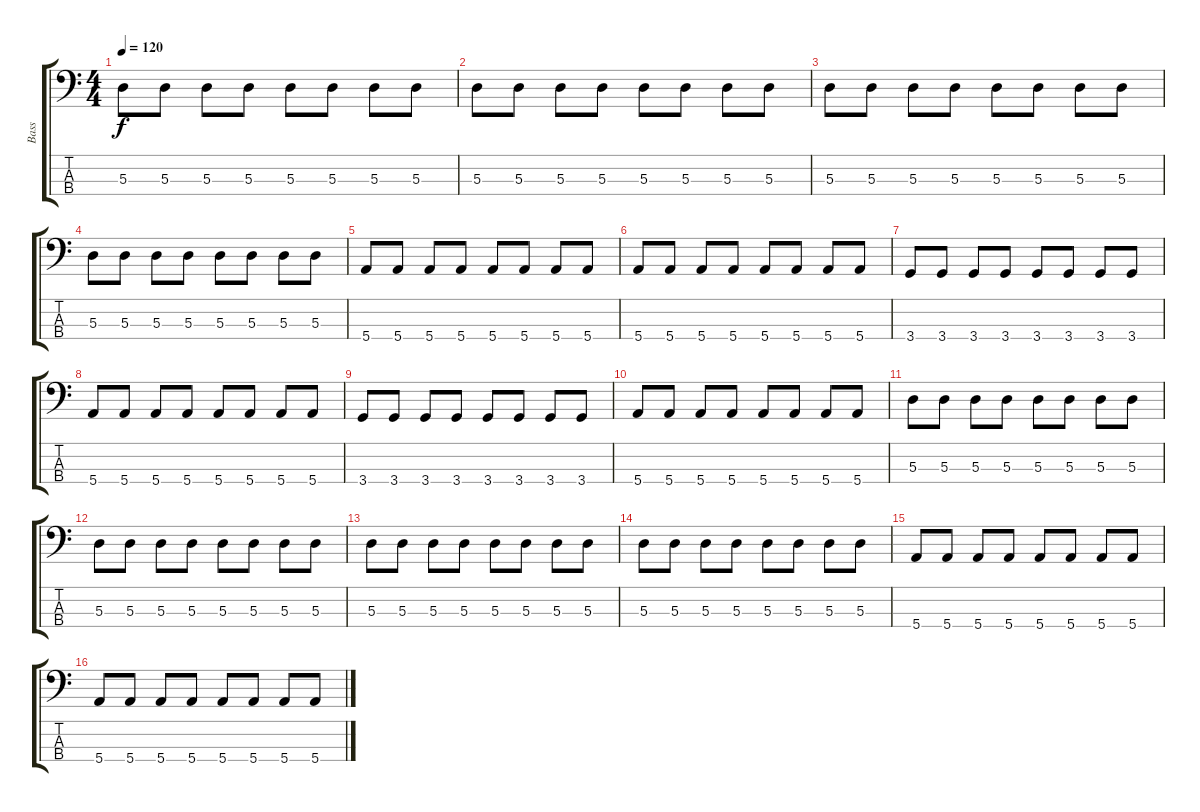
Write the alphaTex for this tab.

\track ("Bass" "Bass") {instrument electricbasspick}
\staff {score tabs}
\tuning (G2 D2 A1 E1) {hide}
\ts (4 4)
\tempo 120
\clef f4
\ks c
5.3.8{dy f} 5.3.8 5.3.8 5.3.8 5.3.8 5.3.8 5.3.8 5.3.8 |
5.3.8 5.3.8 5.3.8 5.3.8 5.3.8 5.3.8 5.3.8 5.3.8 |
5.3.8 5.3.8 5.3.8 5.3.8 5.3.8 5.3.8 5.3.8 5.3.8 |
5.3.8 5.3.8 5.3.8 5.3.8 5.3.8 5.3.8 5.3.8 5.3.8 |
5.4.8 5.4.8 5.4.8 5.4.8 5.4.8 5.4.8 5.4.8 5.4.8 |
5.4.8 5.4.8 5.4.8 5.4.8 5.4.8 5.4.8 5.4.8 5.4.8 |
3.4.8 3.4.8 3.4.8 3.4.8 3.4.8 3.4.8 3.4.8 3.4.8 |
5.4.8 5.4.8 5.4.8 5.4.8 5.4.8 5.4.8 5.4.8 5.4.8 |
3.4.8 3.4.8 3.4.8 3.4.8 3.4.8 3.4.8 3.4.8 3.4.8 |
5.4.8 5.4.8 5.4.8 5.4.8 5.4.8 5.4.8 5.4.8 5.4.8 |
5.3.8 5.3.8 5.3.8 5.3.8 5.3.8 5.3.8 5.3.8 5.3.8 |
5.3.8 5.3.8 5.3.8 5.3.8 5.3.8 5.3.8 5.3.8 5.3.8 |
5.3.8 5.3.8 5.3.8 5.3.8 5.3.8 5.3.8 5.3.8 5.3.8 |
5.3.8 5.3.8 5.3.8 5.3.8 5.3.8 5.3.8 5.3.8 5.3.8 |
5.4.8 5.4.8 5.4.8 5.4.8 5.4.8 5.4.8 5.4.8 5.4.8 |
5.4.8 5.4.8 5.4.8 5.4.8 5.4.8 5.4.8 5.4.8 5.4.8
